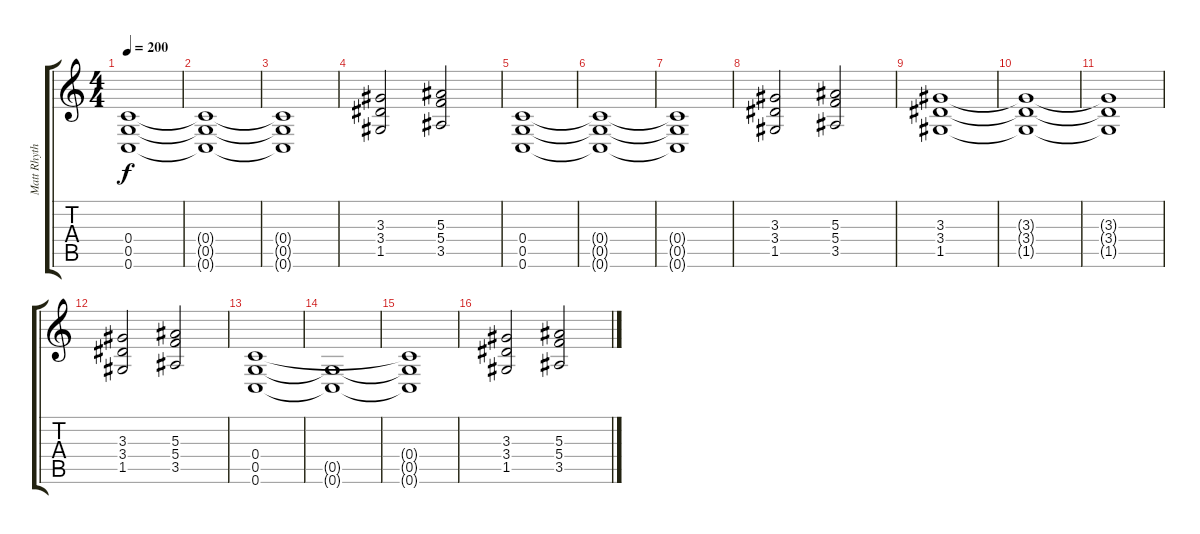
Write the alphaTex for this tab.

\track ("Matt Rhythm" "Matt Rhyth") {instrument distortionguitar}
\staff {score tabs}
\tuning (D4 A3 F3 C3 G2 C2) {hide}
\ts (4 4)
\tempo 200
\clef g2
\ks c
(0.4 0.5 0.6).1{dy f} |
(0.4{t} 0.5{t} 0.6{t}).1 |
(0.4{t} 0.5{t} 0.6{t}).1 |
(3.3 3.4 1.5).2 (5.3 5.4 3.5).2 |
(0.4 0.5 0.6).1 |
(0.4{t} 0.5{t} 0.6{t}).1 |
(0.4{t} 0.5{t} 0.6{t}).1 |
(3.3 3.4 1.5).2 (5.3 5.4 3.5).2 |
(3.3 3.4 1.5).1 |
(3.3{t} 3.4{t} 1.5{t}).1 |
(3.3{t} 3.4{t} 1.5{t}).1 |
(3.3 3.4 1.5).2 (5.3 5.4 3.5).2 |
(0.4 0.5 0.6).1 |
(0.5{t} 0.6{t}).1 |
(0.4{t} 0.5{t} 0.6{t}).1 |
(3.3 3.4 1.5).2 (5.3 5.4 3.5).2
